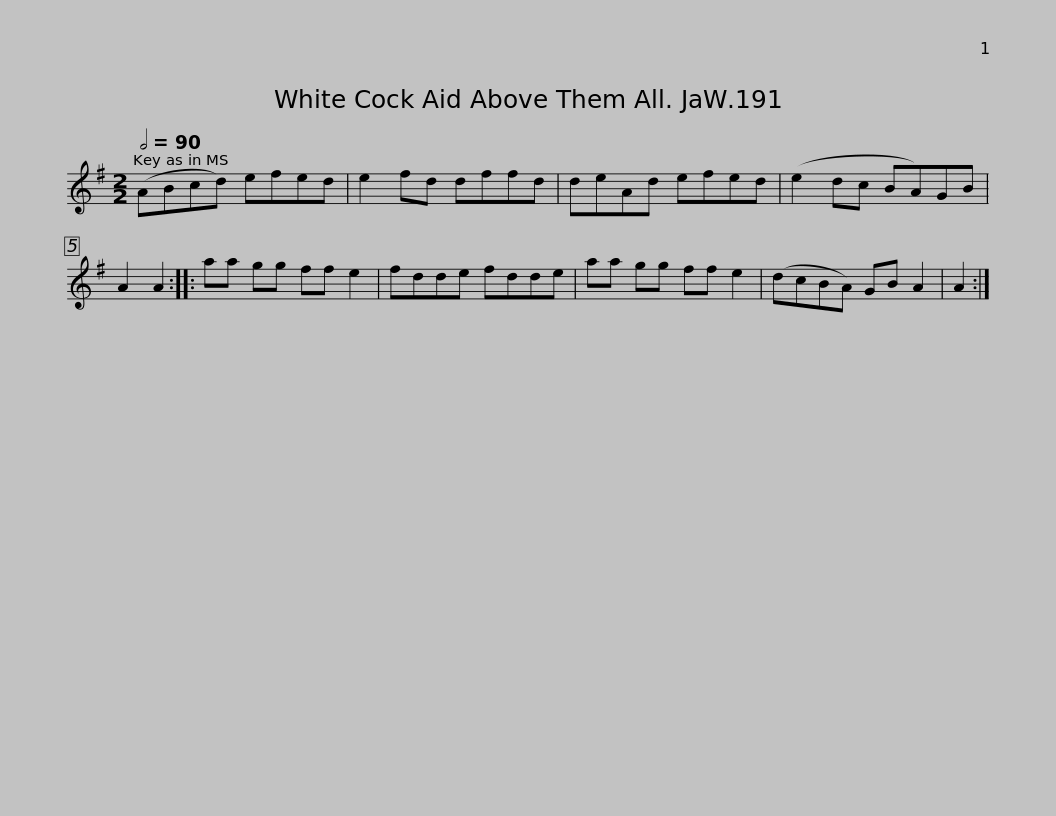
X:1
L:1/8
Q:1/2=90
M:2/2
I:linebreak $
K:G
V:1 treble
V:1
 (ABcd) efed | e2 fd dffd | deAd efed | (e2 dc BA)GB | A2 A2 ::$ %5
 aa gg ff e2 | fdde fdde | aa gg ff e2 | (dcBA) GB A2 | A2 :| %10
